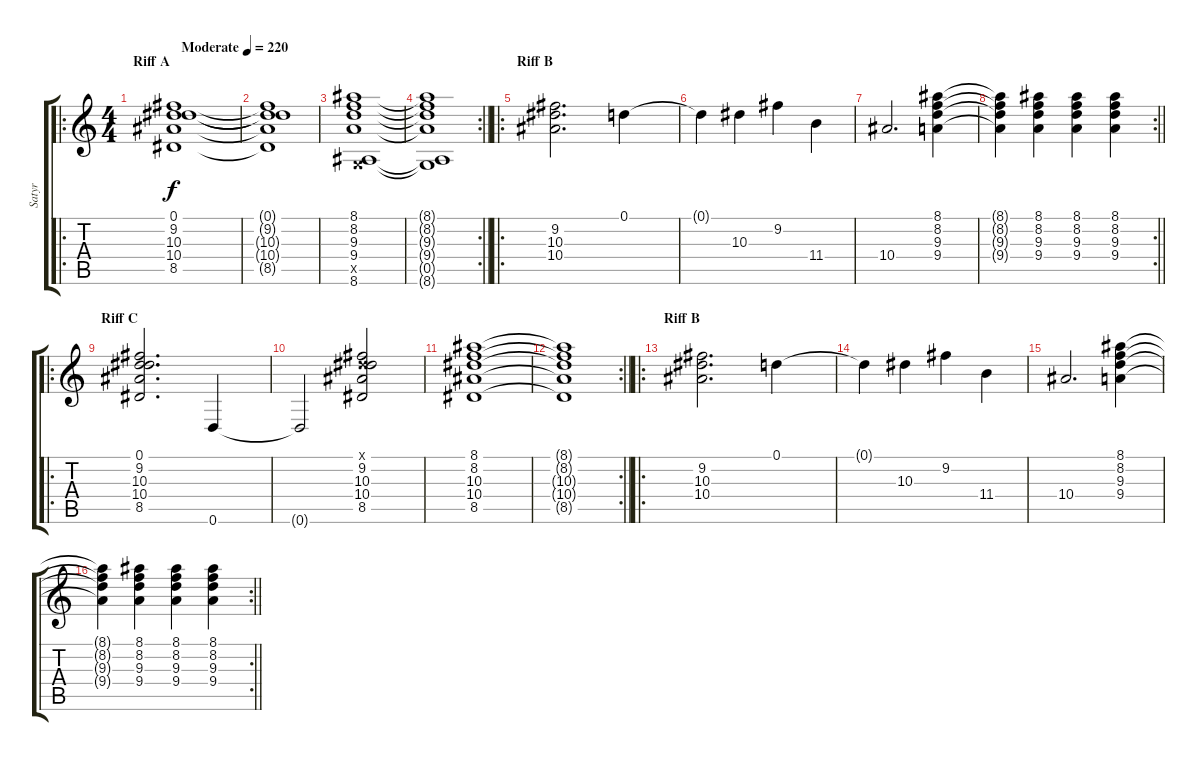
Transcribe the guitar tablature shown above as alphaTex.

\track ("Satyr" "Satyr") {instrument overdrivenguitar}
\staff {score tabs}
\tuning (D4 A3 F3 C3 G2 D2) {hide}
\ro
\ts (4 4)
\section ("" "Riff A")
\tempo (220 "Moderate")
\clef g2
\ks c
(0.1 9.2 10.3 10.4 8.5).1{dy f instrument overdrivenguitar} |
(0.1{t} 9.2{t} 10.3{t} 10.4{t} 8.5{t}).1 |
(8.1 8.2 9.3 9.4 0.5{x} 8.6).1 |
\rc 2
\barLineRight lightlight
(8.1{t} 8.2{t} 9.3{t} 9.4{t} 0.5{t} 8.6{t}).1 |
\ro
\section ("" "Riff B")
(9.2 10.3 10.4).2{d} 0.1.4 |
0.1{t}.4 10.3.4 9.2.4 11.4.4 |
10.4.2{d} (8.1 8.2 9.3 9.4).4 |
\rc 2
\barLineRight lightlight
(8.1{t} 8.2{t} 9.3{t} 9.4{t}).4 (8.1 8.2 9.3 9.4).4 (8.1 8.2 9.3 9.4).4 (8.1 8.2 9.3 9.4).4 |
\ro
\section ("" "Riff C")
(0.1 9.2 10.3 10.4 8.5).2{d} 0.6.4 |
0.6{t}.2 (0.1{x} 9.2 10.3 10.4 8.5).2 |
(8.1 8.2 10.3 10.4 8.5).1 |
\rc 2
\barLineRight lightlight
(8.1{t} 8.2{t} 10.3{t} 10.4{t} 8.5{t}).1 |
\ro
\section ("" "Riff B")
(9.2 10.3 10.4).2{d} 0.1.4 |
0.1{t}.4 10.3.4 9.2.4 11.4.4 |
10.4.2{d} (8.1 8.2 9.3 9.4).4 |
\rc 2
\barLineRight lightlight
(8.1{t} 8.2{t} 9.3{t} 9.4{t}).4 (8.1 8.2 9.3 9.4).4 (8.1 8.2 9.3 9.4).4 (8.1 8.2 9.3 9.4).4
